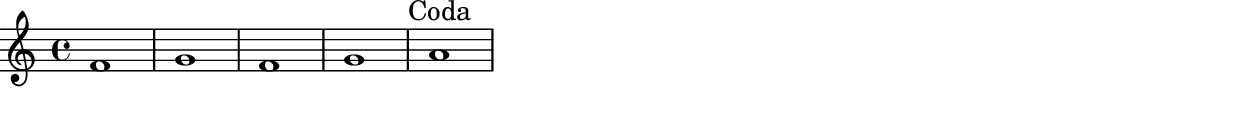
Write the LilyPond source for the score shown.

%% Generated by lilypond-book
%% Options: [exampleindent=10.16\mm,indent=0\mm,line-width=160\mm,paper-height=845.047\pt,paper-width=597.508\pt,papersize='(cons (* 597.508 pt) (* 845.047 pt))]
\include "lilypond-book-preamble.ly"


% ****************************************************************
% Start cut-&-pastable-section
% ****************************************************************

#(ly:set-option 'eps-box-padding 3.000000)



\paper {
  #(set-paper-size '(cons (* 597.508 pt) (* 845.047 pt)))
  indent = 0\mm
  line-width = 160\mm
  % offset the left padding, also add 1mm as lilypond creates cropped
  % images with a little space on the right
  line-width = #(- line-width (* mm  3.000000) (* mm 1))
}

\layout {
  
}




% ****************************************************************
% ly snippet:
% ****************************************************************
\sourcefilename "/lilypond-2.27.0/input/regression/repeat-dc-one-alternative.ly"
\sourcefileline 0
\version "2.23.6"

#(ly:set-option 'warning-as-error #t)

\header {
  texidoc="A @code{\\repeat segno} with a single alternative ending
that is used for all volte receives a volta bracket rather than a coda
sign because there is no material to skip.  The bracket hooks down at
the @emph{D.C.}.

The bracket communicates the return count, so the return count is
omitted from the @emph{D.C.} instruction to avoid redundancy."
}

piece = \new Voice \fixed c' {
  \repeat segno 2 {
    f1
    \alternative {
      \volta 1,2 {
        g1
      }
    }
  }
  \sectionLabel "Coda"
  a1
}

\new Score { \piece }
\new Score { \unfoldRepeats \piece }



% ****************************************************************
% end ly snippet
% ****************************************************************
